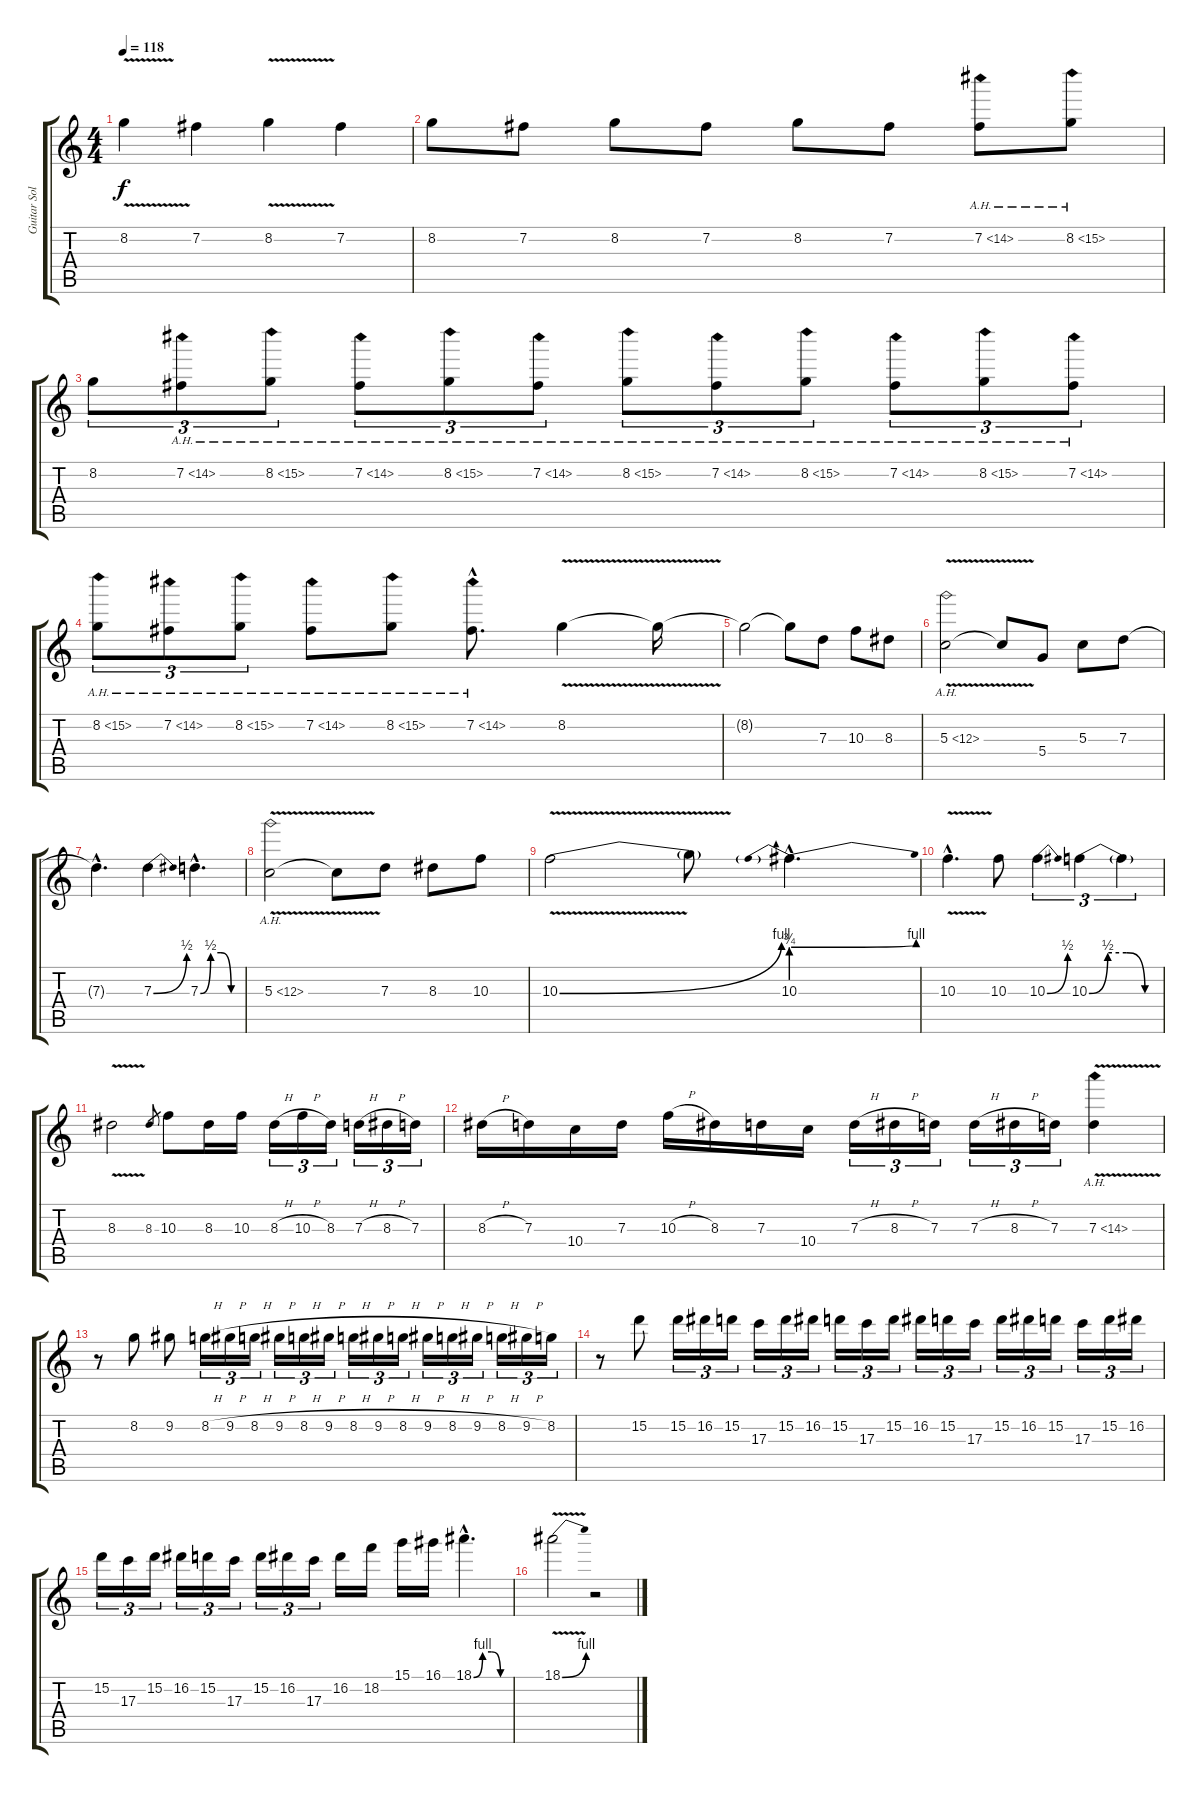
\track ("Guitar Solo" "Guitar Sol") {instrument distortionguitar}
\staff {score tabs}
\tuning (E4 B3 G3 D3 A2 E2) {hide}
\ts (4 4)
\tempo 118
\clef g2
\ks c
8.2{v}.4{dy f} 7.2.4 8.2{v}.4 7.2.4 |
8.2.8 7.2.8 8.2.8 7.2.8 8.2.8 7.2.8 7.2{ah 7}.8 8.2{ah 7}.8 |
8.2.8{tu (3 2)} 7.2{ah 7}.8{tu (3 2)} 8.2{ah 7}.8{tu (3 2)} 7.2{ah 7}.8{tu (3 2)} 8.2{ah 7}.8{tu (3 2)} 7.2{ah 7}.8{tu (3 2)} 8.2{ah 7}.8{tu (3 2)} 7.2{ah 7}.8{tu (3 2)} 8.2{ah 7}.8{tu (3 2)} 7.2{ah 7}.8{tu (3 2)} 8.2{ah 7}.8{tu (3 2)} 7.2{ah 7}.8{tu (3 2)} |
8.2{ah 7}.8{tu (3 2)} 7.2{ah 7}.8{tu (3 2)} 8.2{ah 7}.8{tu (3 2)} 7.2{ah 7}.8 8.2{ah 7}.8 7.2{ah 7 hac}.8{d} 8.2{v}.4 8.2{t}.16 |
8.2{t}.2 8.2{t}.8 7.3.8 10.3.8 8.3.8 |
5.3{ah 7 v}.2 5.3{t}.8 5.4.8 5.3.8 7.3.8 |
7.3{hac t}.4{d} 7.3{be (bend 0 0 60 2)}.4 7.3{be (custom 0 0 15 2 30 2 45 0 60 0) hac}.4{d} |
5.3{ah 7 v}.2 5.3{t}.8 7.3.8 8.3.8 10.3.8 |
10.3{be (bend 0 0 60 4) v}.2 10.3{t}.8 10.3{be (prebendbend 0 3 60 4) hac}.4{d} |
10.3{v hac}.4{d} 10.3.8 10.3{be (bend 0 0 60 2)}.4{tu (3 2)} 10.3{be (custom 0 0 15 2 30 2 45 0 60 0)}.4{tu (3 2)} 10.3{t}.4{tu (3 2)} |
8.3{v}.2 8.3.8{gr} 10.3.8 8.3.16 10.3.16 8.3{h}.16{tu (3 2)} 10.3{h}.16{tu (3 2)} 8.3.16{tu (3 2)} 7.3{h}.16{tu (3 2)} 8.3{h}.16{tu (3 2)} 7.3.16{tu (3 2)} |
8.3{h}.16 7.3.16 10.4.16 7.3.16 10.3{h}.16 8.3.16 7.3.16 10.4.16 7.3{h}.16{tu (3 2)} 8.3{h}.16{tu (3 2)} 7.3.16{tu (3 2)} 7.3{h}.16{tu (3 2)} 8.3{h}.16{tu (3 2)} 7.3.16{tu (3 2)} 7.3{ah 7 v}.4 |
r.8 8.2.8 9.2.8 8.2{h}.16{tu (3 2)} 9.2{h}.16{tu (3 2)} 8.2{h}.16{tu (3 2)} 9.2{h}.16{tu (3 2)} 8.2{h}.16{tu (3 2)} 9.2{h}.16{tu (3 2)} 8.2{h}.16{tu (3 2)} 9.2{h}.16{tu (3 2)} 8.2{h}.16{tu (3 2)} 9.2{h}.16{tu (3 2)} 8.2{h}.16{tu (3 2)} 9.2{h}.16{tu (3 2)} 8.2{h}.16{tu (3 2)} 9.2{h}.16{tu (3 2)} 8.2.16{tu (3 2)} |
r.8 15.2.8 15.2.16{tu (3 2)} 16.2.16{tu (3 2)} 15.2.16{tu (3 2)} 17.3.16{tu (3 2)} 15.2.16{tu (3 2)} 16.2.16{tu (3 2)} 15.2.16{tu (3 2)} 17.3.16{tu (3 2)} 15.2.16{tu (3 2)} 16.2.16{tu (3 2)} 15.2.16{tu (3 2)} 17.3.16{tu (3 2)} 15.2.16{tu (3 2)} 16.2.16{tu (3 2)} 15.2.16{tu (3 2)} 17.3.16{tu (3 2)} 15.2.16{tu (3 2)} 16.2.16{tu (3 2)} |
15.2.16{tu (3 2)} 17.3.16{tu (3 2)} 15.2.16{tu (3 2)} 16.2.16{tu (3 2)} 15.2.16{tu (3 2)} 17.3.16{tu (3 2)} 15.2.16{tu (3 2)} 16.2.16{tu (3 2)} 17.3.16{tu (3 2)} 16.2.16 18.2.16 15.1.16 16.1.16 18.1{be (custom 0 0 15 4 30 4 45 0 60 0) hac}.4{d} |
18.1{be (bend 0 0 60 4) v}.2 r.2
